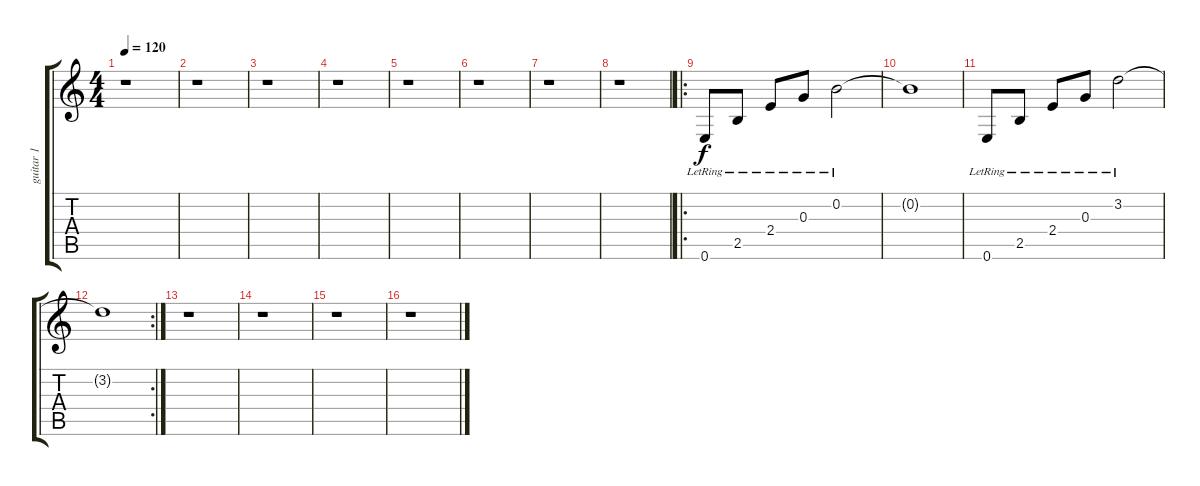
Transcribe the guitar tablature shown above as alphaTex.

\track ("guitar 1" "guitar 1") {instrument acousticguitarsteel}
\staff {score tabs}
\tuning (E4 B3 G3 D3 A2 E2) {hide}
\ts (4 4)
\tempo 120
\clef g2
\ks c
r.1{dy f} |
r.1 |
r.1 |
r.1 |
r.1 |
r.1 |
r.1 |
r.1 |
\ro
0.6{lr}.8 2.5{lr}.8 2.4{lr}.8 0.3{lr}.8 0.2{lr}.2 |
0.2{t}.1 |
0.6{lr}.8 2.5{lr}.8 2.4{lr}.8 0.3{lr}.8 3.2{lr}.2 |
\rc 2
3.2{t}.1 |
r.1 |
r.1 |
r.1 |
r.1
